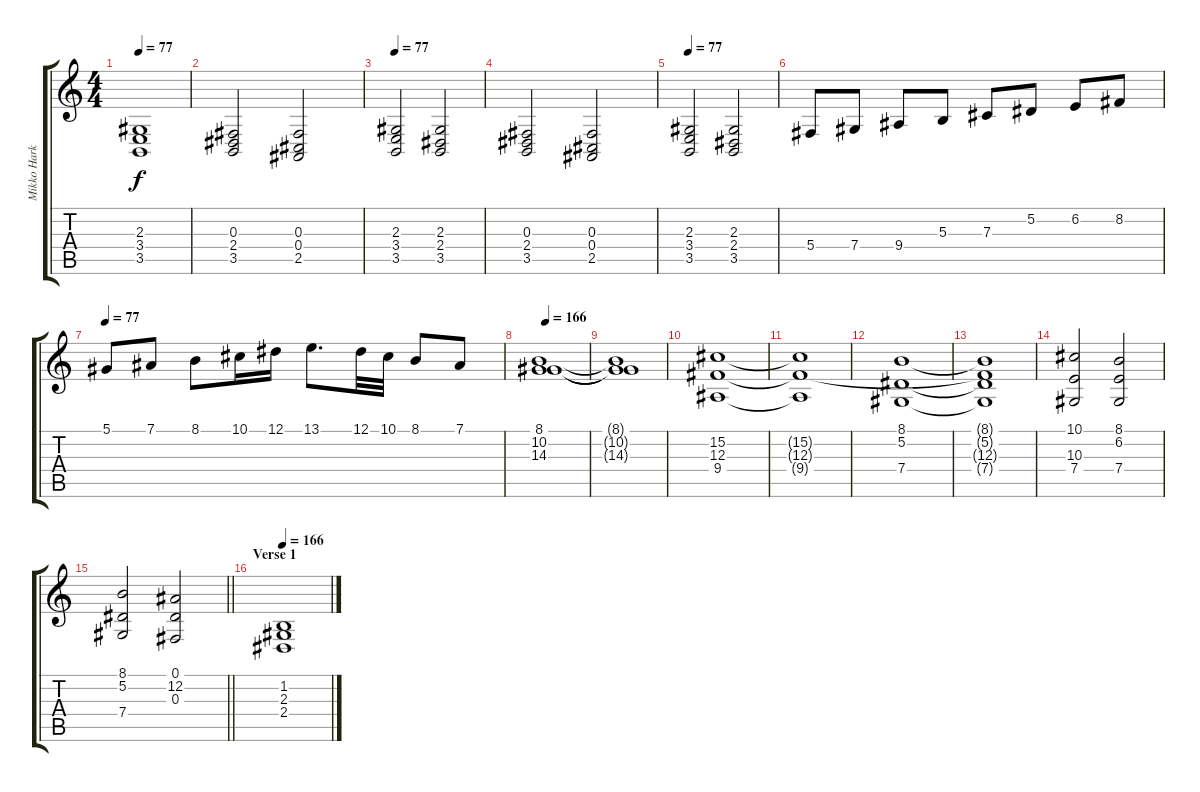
\track ("Mikko Harkin LH" "Mikko Hark") {instrument harpsichord}
\staff {score tabs}
\tuning (Eb4 Bb3 Gb3 Db3 Ab2 Eb2) {hide}
\ts (4 4)
\tempo 77
\clef g2
\ks c
(2.3 3.4 3.5).1{dy f volume 12 instrument stringensemble1} |
(0.3 2.4 3.5).2 (0.3 0.4 2.5).2 |
\tempo 77
(2.3 3.4 3.5).2 (2.3 2.4 3.5).2 |
(0.3 2.4 3.5).2 (0.3 0.4 2.5).2 |
\tempo 77
(2.3 3.4 3.5).2 (2.3 2.4 3.5).2 |
5.4.8{instrument stringensemble1} 7.4.8 9.4.8 5.3.8 7.3.8 5.2.8 6.2.8 8.2.8 |
\tempo 77
5.1.8 7.1.8 8.1.8 10.1.16 12.1.16 13.1.8{d} 12.1.32 10.1.32 8.1.8 7.1.8 |
\tempo 166
(8.1 10.2 14.3).1{instrument stringensemble1} |
(8.1{t} 10.2{t} 14.3{t}).1 |
(15.2 12.3 9.4).1 |
(15.2{t} 12.3{t} 9.4{t}).1 |
(8.1 5.2 7.4).1 |
(8.1{t} 5.2{t} 12.3{t} 7.4{t}).1 |
(10.1 10.3 7.4).2 (8.1 6.2 7.4).2 |
\barLineRight lightlight
(8.1 5.2 7.4).2 (0.1 12.2 0.3).2 |
\section ("" "Verse 1")
\tempo 163
\tempo 166
(1.2 2.3 2.4).1
